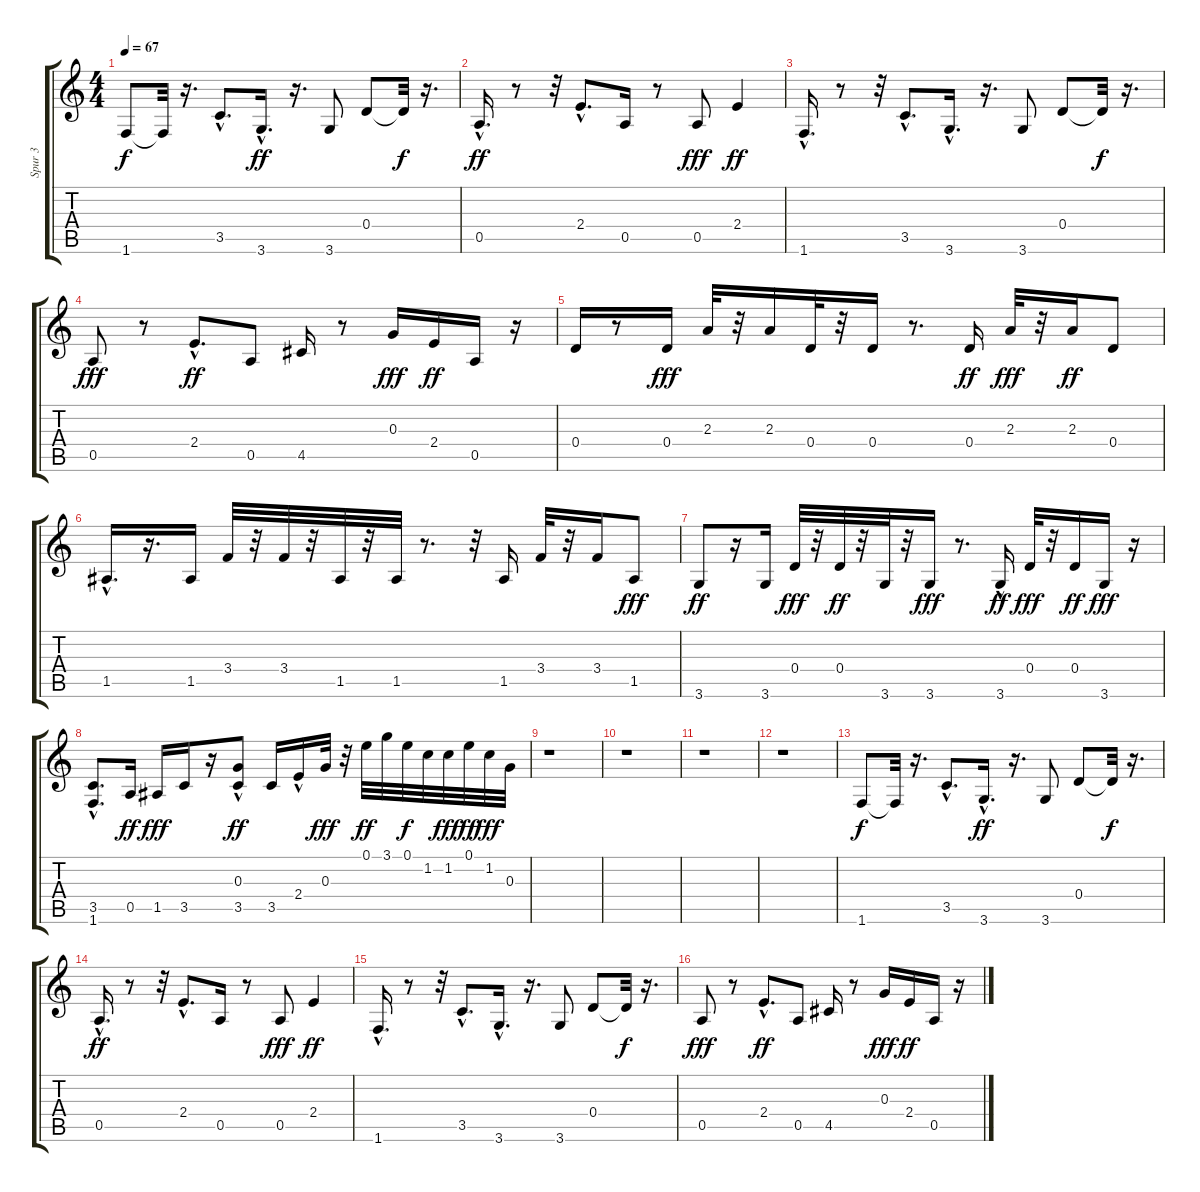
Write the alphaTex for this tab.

\track ("Spur 3" "Spur 3") {instrument electricguitarmuted}
\staff {score tabs}
\tuning (E4 B3 G3 D3 A2 E2) {hide}
\ts (4 4)
\tempo 67
\clef g2
\ks c
1.6.8{dy f instrument electricguitarmuted} 1.6{t}.32 r.16{d} 3.5{hac}.8{d} 3.6{hac}.16{d dy ff} r.16{d} 3.6.8 0.4.8 0.4{t}.32{dy f} r.16{d} |
0.5{hac}.16{d dy ff} r.8 r.32 2.4{hac}.8{d} 0.5.16 r.8 0.5.8{dy fff} 2.4.4{dy ff} |
1.6{hac}.16{d} r.8 r.32 3.5{hac}.8{d} 3.6{hac}.16{d} r.16{d} 3.6.8 0.4.8 0.4{t}.32{dy f} r.16{d} |
0.5.8{dy fff} r.8 2.4{hac}.8{d dy ff} 0.5.8 4.5.16 r.8 0.3.16{dy fff} 2.4.16{dy ff} 0.5.16 r.16 |
0.4.16 r.8 0.4.16{dy fff} 2.3.32 r.32 2.3.16 0.4.32 r.32 0.4.16 r.8{d} 0.4.16{dy ff} 2.3.32{dy fff} r.32 2.3.16{dy ff} 0.4.8 |
1.5{hac}.16{d} r.16{d} 1.5.16 3.4.32 r.32 3.4.32 r.32 1.5.32 r.32 1.5.32 r.8{d} r.32 1.5.16 3.4.32 r.32 3.4.16 1.5.8{dy fff} |
3.6.8{dy ff} r.16 3.6.16 0.4.32{dy fff} r.32 0.4.32{dy ff} r.32 3.6.32 r.32 3.6.16{dy fff} r.8{d} 3.6{hac}.16{dy ff} 0.4.32{dy fff} r.32 0.4.16{dy ff} 3.6.16{dy fff} r.16 |
(3.5{hac} 1.6{hac}).8{d} 0.5.16{dy ff} 1.5.16{dy fff} 3.5.16 r.16 (0.3 3.5{hac}).8{dy ff} 3.5.16 2.4{hac}.16 0.3.32{dy fff} r.32 0.1.32{dy ff} 3.1.32 0.1.32{dy f} 1.2.32 1.2.32{dy fff} 0.1.32{dy ff} 1.2.32{dy fff} 0.3.32 |
r.1 |
r.1 |
r.1 |
r.1 |
1.6.8{dy f} 1.6{t}.32 r.16{d} 3.5{hac}.8{d} 3.6{hac}.16{d dy ff} r.16{d} 3.6.8 0.4.8 0.4{t}.32{dy f} r.16{d} |
0.5{hac}.16{d dy ff} r.8 r.32 2.4{hac}.8{d} 0.5.16 r.8 0.5.8{dy fff} 2.4.4{dy ff} |
1.6{hac}.16{d} r.8 r.32 3.5{hac}.8{d} 3.6{hac}.16{d} r.16{d} 3.6.8 0.4.8 0.4{t}.32{dy f} r.16{d} |
0.5.8{dy fff} r.8 2.4{hac}.8{d dy ff} 0.5.8 4.5.16 r.8 0.3.16{dy fff} 2.4.16{dy ff} 0.5.16 r.16
